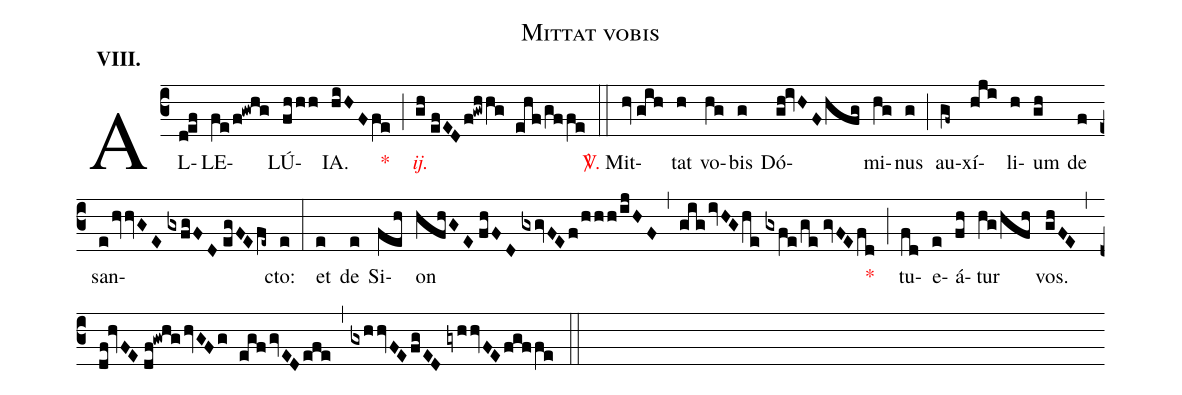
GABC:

name:Mittat vobis;
mode:VIII.;
office-part:Alleluia;
%%
(c3) AL(d!ef)LE(fe/f!gwhg)LÚ(fhhh)IA.(hiHFfe) <v>\red{*}</v>(;) <v>\redit{ij.}</v>(gh//efEDf!gwhhg ehf/gffe) (::) <v>\red{\Vbar.}</v> Mit(hv//gih)tat(h) vo(hg)bis(g) Dó(gh!ivHFhfg)mi(hg)nus(g) (;) au(gf~)xí(hji)li(h)um(gh) de(f) san(ehvvGE//gxfgFD//egFEfe~)cto:(e) (:) et(e) de(e) Si(feh)on(hfhGE//fhFD//gxgvFEf/hhh/ijHF) (,) (gigivHGhe//gxfe/ge//gvFEfd) <v>\red{*}</v>(;) tu(fd)e(e)á(fh)tur(hg/hfh) vos.(ghFE) (,) (df!hvFE//df!gwhghvGFg egfgvEDefe) (,) (gxhhvFEfgED//gyhhvFEfgffe) (::)
